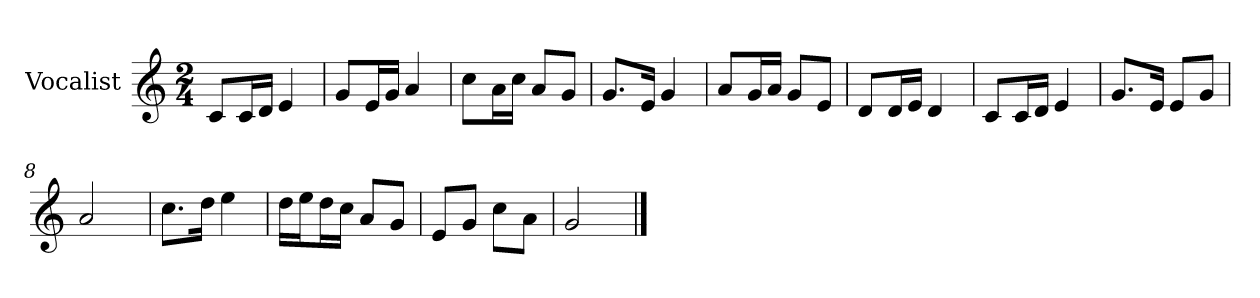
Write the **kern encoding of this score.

**kern
*part1
*staff1
*I"Vocalist
*k[]
*C:
*M2/4
=
8cL
16cL
16dJJ
4e
=1
8gL
16eL
16gJJ
4a
=2
8ccL
16aL
16ccJJ
8aL
8gJ
=3
8.gL
16eJk
4g
=4
8aL
16gL
16aJJ
8gL
8eJ
=5
8dL
16dL
16eJJ
4d
=6
8cL
16cL
16dJJ
4e
=7
8.gL
16eJk
8eL
8gJ
=8
2a
=9
8.ccL
16ddJk
4ee
=10
16ddLL
16eeJ
16ddL
16ccJJ
8aL
8gJ
=11
8eL
8gJ
8ccL
8aJ
=12
2g
==
*-
